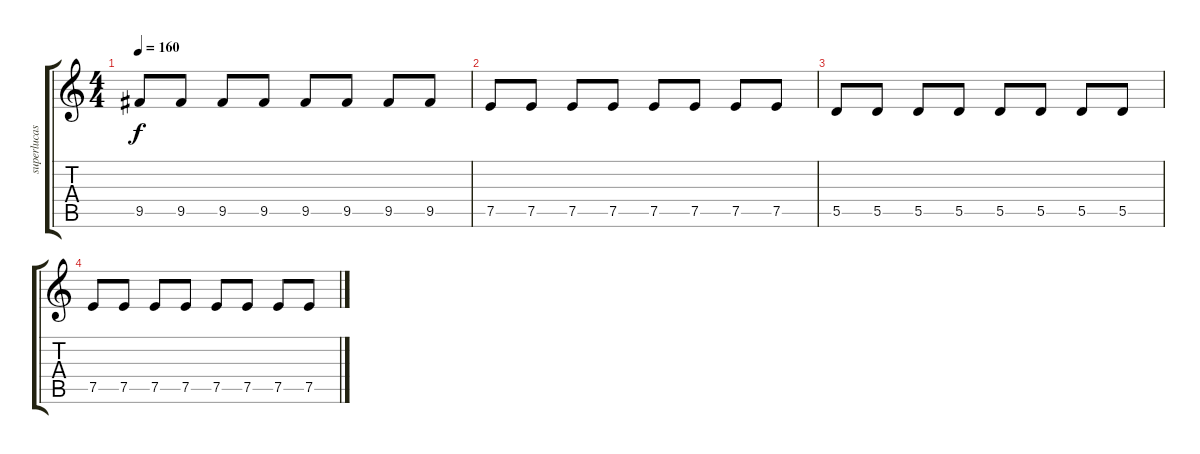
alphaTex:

\track ("superlucas" "superlucas") {instrument electricbassfinger}
\staff {score tabs}
\tuning (E4 B3 G3 D3 A2 E2) {hide}
\ts (4 4)
\tempo 160
\clef g2
\ks c
9.5.8{dy f} 9.5.8 9.5.8 9.5.8 9.5.8 9.5.8 9.5.8 9.5.8 |
7.5.8 7.5.8 7.5.8 7.5.8 7.5.8 7.5.8 7.5.8 7.5.8 |
5.5.8 5.5.8 5.5.8 5.5.8 5.5.8 5.5.8 5.5.8 5.5.8 |
7.5.8 7.5.8 7.5.8 7.5.8 7.5.8 7.5.8 7.5.8 7.5.8
